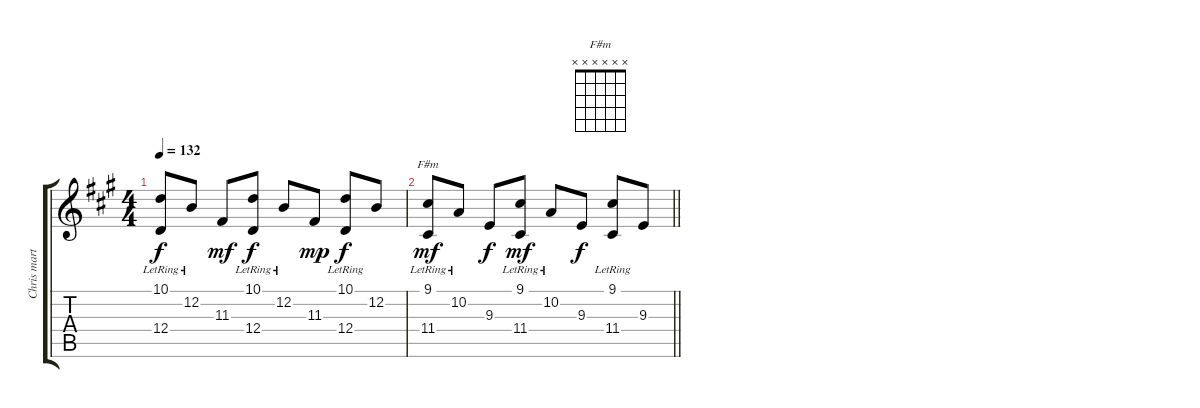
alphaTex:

\track ("Chris martin-Piano" "Chris mart") {instrument brightacousticpiano}
\staff {score tabs}
\tuning (E4 B3 G3 D3 A2 E2) {hide}
\chord ("F#m" x x x x x x)
\ts (4 4)
\tempo 132
\clef g2
\ks a
(10.1{lr} 12.4{lr}).8{dy f} 12.2{lr}.8 11.3.8{dy mf} (10.1{lr} 12.4{lr}).8{dy f} 12.2{lr}.8 11.3.8{dy mp} (10.1{lr} 12.4{lr}).8{dy f} 12.2.8 |
\barLineRight lightlight
(9.1{lr} 11.4{lr}).8{ch "F#m" dy mf} 10.2{lr}.8 9.3.8{dy f} (9.1{lr} 11.4{lr}).8{dy mf} 10.2{lr}.8 9.3.8{dy f} (9.1{lr} 11.4{lr}).8 9.3.8
